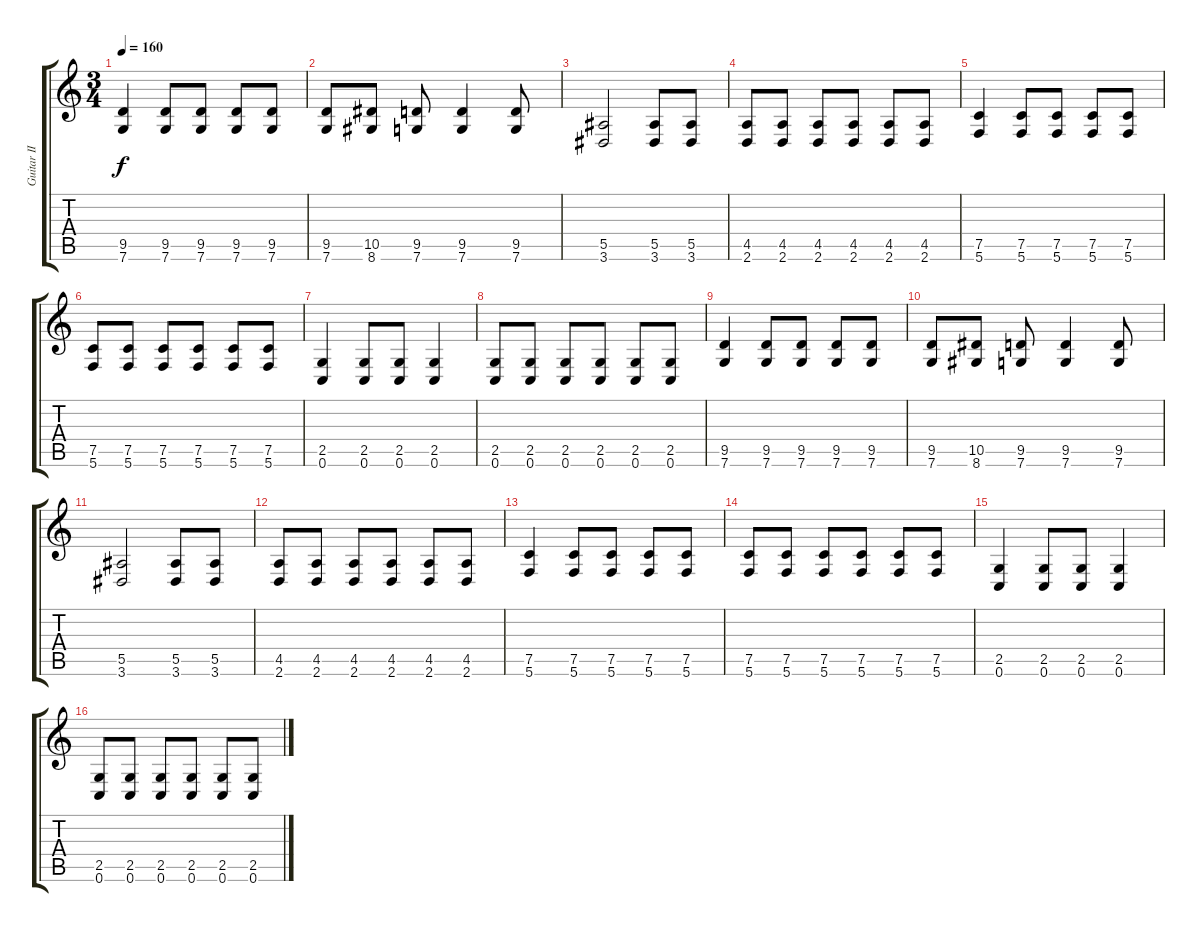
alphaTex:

\track ("Guitar II" "Guitar II") {instrument distortionguitar}
\staff {score tabs}
\tuning (C4 G3 Eb3 Bb2 F2 C2) {hide}
\ts (3 4)
\tempo 160
\clef g2
\ks c
(9.5 7.6).4{dy f} (9.5 7.6).8 (9.5 7.6).8 (9.5 7.6).8 (9.5 7.6).8 |
(9.5 7.6).8 (10.5 8.6).8 (9.5 7.6).8 (9.5 7.6).4 (9.5 7.6).8 |
(5.5 3.6).2 (5.5 3.6).8 (5.5 3.6).8 |
(4.5 2.6).8 (4.5 2.6).8 (4.5 2.6).8 (4.5 2.6).8 (4.5 2.6).8 (4.5 2.6).8 |
(7.5 5.6).4 (7.5 5.6).8 (7.5 5.6).8 (7.5 5.6).8 (7.5 5.6).8 |
(7.5 5.6).8 (7.5 5.6).8 (7.5 5.6).8 (7.5 5.6).8 (7.5 5.6).8 (7.5 5.6).8 |
(2.5 0.6).4 (2.5 0.6).8 (2.5 0.6).8 (2.5 0.6).4 |
(2.5 0.6).8 (2.5 0.6).8 (2.5 0.6).8 (2.5 0.6).8 (2.5 0.6).8 (2.5 0.6).8 |
(9.5 7.6).4 (9.5 7.6).8 (9.5 7.6).8 (9.5 7.6).8 (9.5 7.6).8 |
(9.5 7.6).8 (10.5 8.6).8 (9.5 7.6).8 (9.5 7.6).4 (9.5 7.6).8 |
(5.5 3.6).2 (5.5 3.6).8 (5.5 3.6).8 |
(4.5 2.6).8 (4.5 2.6).8 (4.5 2.6).8 (4.5 2.6).8 (4.5 2.6).8 (4.5 2.6).8 |
(7.5 5.6).4 (7.5 5.6).8 (7.5 5.6).8 (7.5 5.6).8 (7.5 5.6).8 |
(7.5 5.6).8 (7.5 5.6).8 (7.5 5.6).8 (7.5 5.6).8 (7.5 5.6).8 (7.5 5.6).8 |
(2.5 0.6).4 (2.5 0.6).8 (2.5 0.6).8 (2.5 0.6).4 |
(2.5 0.6).8 (2.5 0.6).8 (2.5 0.6).8 (2.5 0.6).8 (2.5 0.6).8 (2.5 0.6).8
